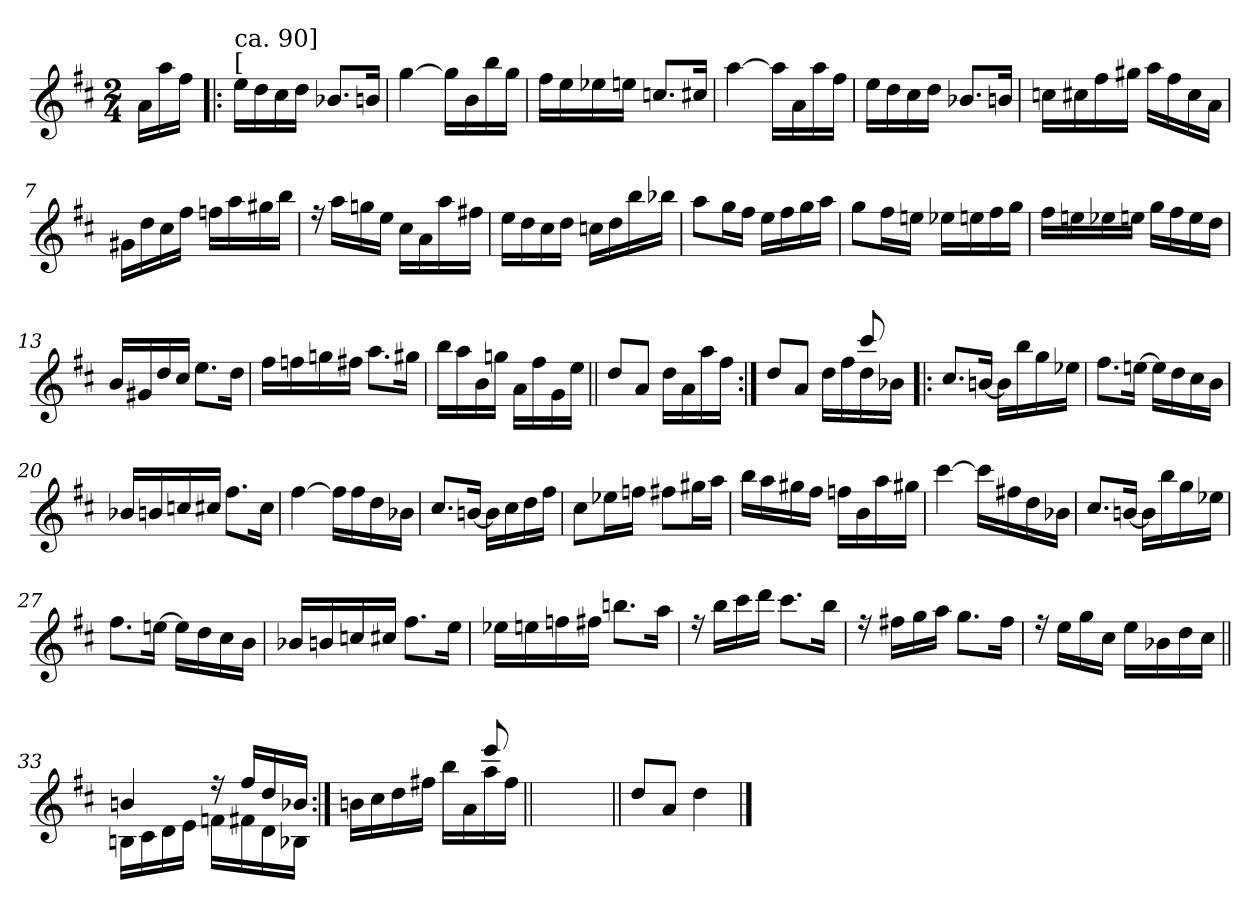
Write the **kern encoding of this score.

**kern
*part1
*staff1
*clefG2
*k[f#c#]
*D:
*M2/4
=
16a\LL
16aa\
16ff#\JJ
=1!|:
*^
!LO:TX:a:t=[	!
!LO:TX:a:t=ca. 90]	!
16ee\LL	4ryy
16dd\	.
16cc#\	.
16dd\JJ	.
8.b-X/L	4ryy
16bn/Jk	.
=2	=2
[<4gg\	4ryy
16gg\LL]	4ryy
16b\	.
16bb\	.
16gg\JJ	.
=3	=3
16ff#\LL	4ryy
16ee\	.
16ee-X\	.
16een\JJ	.
8.ccn/L	4ryy
16cc#X/Jk	.
!!LO:LB:g=z	!!
=4	=4
[<4aa\	4ryy
16aa\LL]	4ryy
16a\	.
16aa\	.
16ff#\JJ	.
=5	=5
16ee\LL	4ryy
16dd\	.
16cc#\	.
16dd\JJ	.
8.b-X/L	4ryy
16bn/Jk	.
=6	=6
16ccn\LL	4ryy
16cc#X\	.
16ff#\	.
16gg#X\JJ	.
16aa\LL	4ryy
16ff#\	.
16cc#\	.
16a\JJ	.
=7	=7
16g#X\LL	4ryy
16dd\	.
16cc#\	.
16ff#\JJ	.
16ffn\LL	4ryy
16aa\	.
16gg#X\	.
16bb\JJ	.
!!LO:LB:g=z	!!
=8	=8
16ree	4ryy
16aa\LL	.
16ggn\	.
16ee\JJ	.
16cc#\LL	4ryy
16a\	.
16aa\	.
16ff#X\JJ	.
=9	=9
16ee\LL	4ryy
16dd\	.
16cc#\	.
16dd\JJ	.
16ccn\LL	4ryy
16dd\	.
16bb\	.
16bb-X\JJ	.
=10	=10
8aa\L	4ryy
16gg\L	.
16ff#\JJ	.
16ee\LL	4ryy
16ff#\	.
16gg\	.
16aa\JJ	.
=11	=11
8gg\L	4ryy
16ff#\L	.
16een\JJ	.
16ee-X\LL	4ryy
16een\	.
16ff#\	.
16gg\JJ	.
!!LO:LB:g=z	!!
=12	=12
16ff#\LL	2ryy
16een\	.
16ee-X\	.
16een\JJ	.
16gg\LL	.
16ff#\	.
16ee\	.
16dd\JJ	.
=13	=13
16b/LL	2ryy
16g#X/	.
16dd/	.
16cc#/JJ	.
8.ee\L	.
16dd\Jk	.
=14	=14
16ff#\LL	2ryy
16ffn\	.
16ggn\	.
16ff#X\JJ	.
8.aa\L	.
16gg#X\Jk	.
=15	=15
16bb\LL	4ryy
16aa\	.
16b\	.
16ggn\JJ	.
16a\LL	4ryy
16ff#\	.
16g\	.
16ee\JJ	.
!!LO:LB:g=z	!!
=16||	=16||
8dd/L	4ryy
8a/J	.
16dd\LL	4ryy
16a\	.
16aa\	.
16ff#\JJ	.
=17:|!	=17:|!
*	*^
8dd/L	4.ryy	4.ryy
8a/J	.	.
16dd\LL	.	.
16ff#\	.	.
16dd\	8ryy	8ccc#!/
16b-X\JJ	.	.
*	*v	*v
=18!|:	=18!|:
8.cc#/L	4ryy
[>16bn/Jk	.
16b\LL]	4ryy
16bb\	.
16gg\	.
16ee-X\JJ	.
=19	=19
8.ff#\L	2ryy
[<16een\Jk	.
16ee\LL]	.
16dd\	.
16cc#\	.
16b\JJ	.
!!LO:LB:g=z	!!
=20	=20
16b-X/LL	4ryy
16bn/	.
16ccn/	.
16cc#X/JJ	.
8.ff#\L	4ryy
16cc#\Jk	.
=21	=21
[<4ff#\	4ryy
16ff#\LL]	4ryy
16ff#\	.
16dd\	.
16b-X\JJ	.
=22	=22
8.cc#/L	4ryy
[>16bn/Jk	.
16b\LL]	4ryy
16cc#\	.
16dd\	.
16ff#\JJ	.
=23	=23
8cc#\L	4ryy
16ee-X\L	.
16ffn\JJ	.
8ff#X\L	4ryy
16gg#X\L	.
16aa\JJ	.
!!LO:LB:g=z	!!
=24	=24
16bb\LL	4ryy
16aa\	.
16gg#X\	.
16ff#\JJ	.
16ffn\LL	4ryy
16b\	.
16aa\	.
16gg#X\JJ	.
=25	=25
[<4ccc#\	4ryy
16ccc#\LL]	4ryy
16ff#X\	.
16dd\	.
16b-X\JJ	.
=26	=26
8.cc#/L	4ryy
[>16bn/Jk	.
16b\LL]	4ryy
16bb\	.
16gg\	.
16ee-X\JJ	.
=27	=27
8.ff#\L	2ryy
[<16een\Jk	.
16ee\LL]	.
16dd\	.
16cc#\	.
16b\JJ	.
!!LO:LB:g=z	!!
=28	=28
16b-X/LL	4ryy
16bn/	.
16ccn/	.
16cc#X/JJ	.
8.ff#\L	4ryy
16ee\Jk	.
=29	=29
16ee-X\LL	4ryy
16een\	.
16ffn\	.
16ff#X\JJ	.
8.bbn\L	4ryy
16aa\Jk	.
=30	=30
16ree	4ryy
16bb\LL	.
16ccc#\	.
16ddd\JJ	.
8.ccc#\L	4ryy
16bb\Jk	.
=31	=31
16ree	4ryy
16ff#X\LL	.
16gg\	.
16aa\JJ	.
8.gg\L	4ryy
16ff#\Jk	.
!!LO:PB:g=z	!!
=32	=32
16ree	4ryy
16ee\LL	.
16gg\	.
16cc#\JJ	.
16ee\LL	4ryy
16b-X\	.
16dd\	.
16cc#\JJ	.
=33||	=33||
*	*^
4bn/	16Bn!\LL	4ryy
.	16c#!\	.
.	16d!\	.
.	16e!\JJ	.
16ree	16fn!\LL	4ryy
16ff#/LL	16f#X!\	.
16dd/	16d!\	.
16b-X/JJ	16B-X!\JJ	.
=34:|!	=34:|!	=34:|!
16bn\LL	4.ryy	4.ryy
16cc#\	.	.
16dd\	.	.
16ff#X\JJ	.	.
16bb\LL	.	.
16a\	.	.
16aa\	8ryy	8eee/
16ff#\JJ	.	.
*v	*v	*v
=35||
2ryy
=36||
*^
8dd/L	4ryy
8a/J	.
4dd\	4ryy
*v	*v
==
*-
